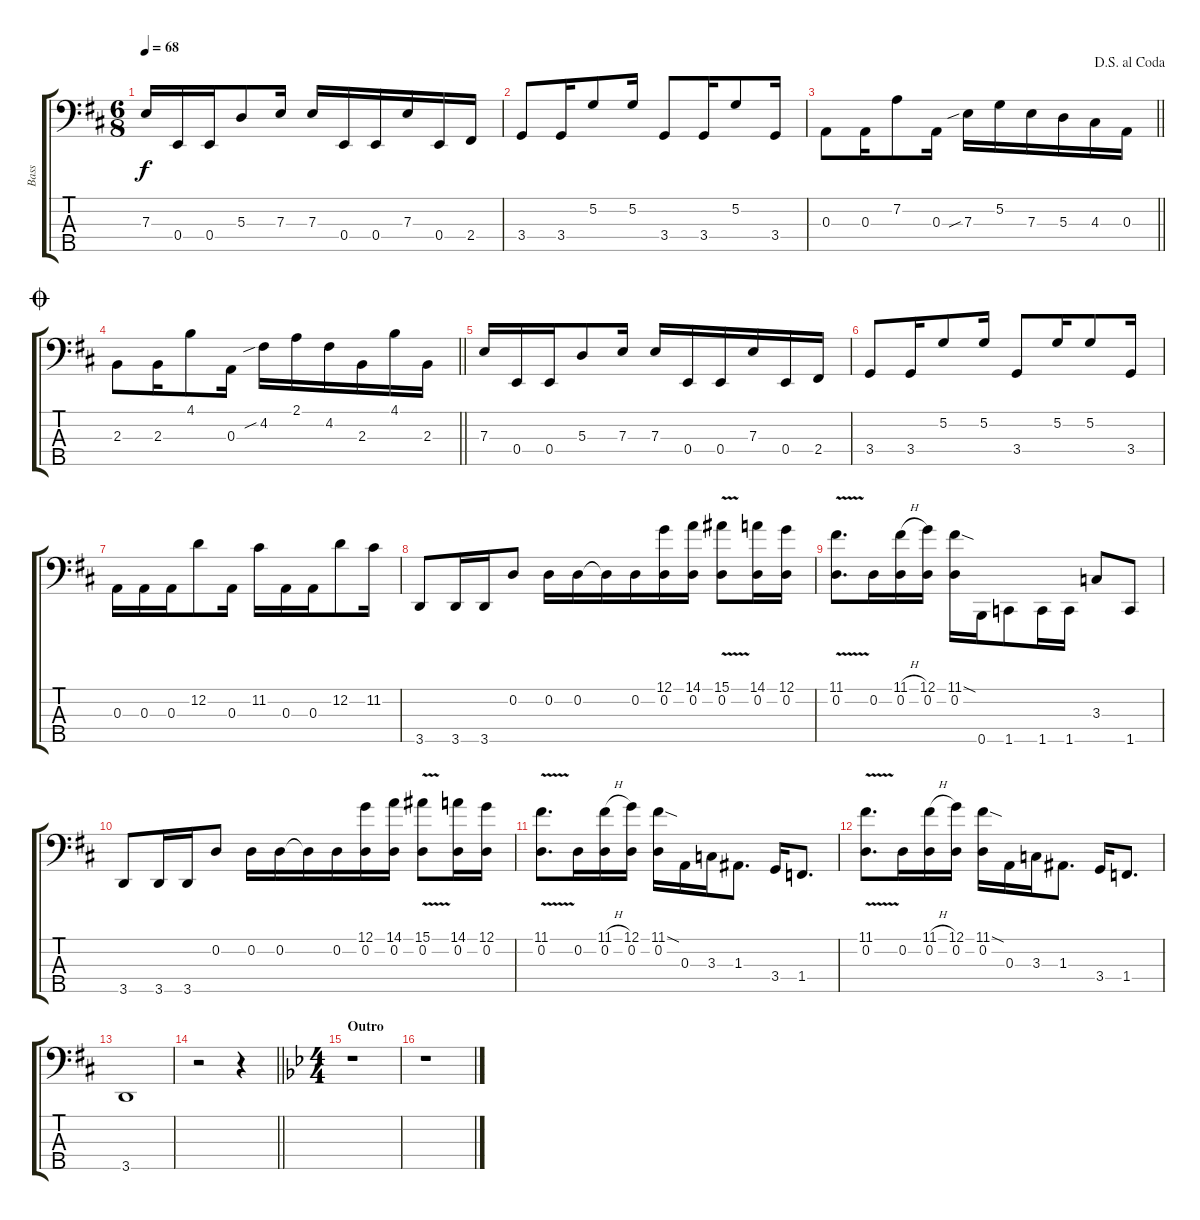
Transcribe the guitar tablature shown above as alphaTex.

\track ("Bass" "Bass") {instrument electricbassfinger}
\staff {score tabs}
\tuning (G2 D2 A1 E1 B0) {hide}
\ts (6 8)
\tempo 68
\clef f4
\ks d
7.3.16{dy f} 0.4.16 0.4.16 5.3.8 7.3.16 7.3.16 0.4.16 0.4.16 7.3.16 0.4.16 2.4.16 |
3.4.8 3.4.16 5.2.8 5.2.16 3.4.8 3.4.16 5.2.8 3.4.16 |
\jump dalsegnoalcoda
\barLineRight lightlight
0.3.8 0.3.16 7.2.8 0.3.16 7.3{sib}.16 5.2.16 7.3.16 5.3.16 4.3.16 0.3.16 |
\jump coda
\barLineRight lightlight
2.3.8 2.3.16 4.1.8 0.3.16 4.2{sib}.16 2.1.16 4.2.16 2.3.16 4.1.16 2.3.16 |
\section ("" " ")
7.3.16 0.4.16 0.4.16 5.3.8 7.3.16 7.3.16 0.4.16 0.4.16 7.3.16 0.4.16 2.4.16 |
3.4.8 3.4.16 5.2.8 5.2.16 3.4.8 5.2.16 5.2.8 3.4.16 |
0.3.16 0.3.16 0.3.16 12.2.8 0.3.16 11.2.16 0.3.16 0.3.16 12.2.8 11.2.16 |
3.5.8 3.5.16 3.5.16 0.2.8 0.2.16 0.2.16 0.2{t}.16 0.2.16 (12.1 0.2).16 (14.1 0.2).16 (15.1{v} 0.2{v}).8 (14.1 0.2).16 (12.1 0.2).16 |
(11.1{v} 0.2{v}).8{d} 0.2.16 (11.1{h} 0.2).16 (12.1 0.2).16 (11.1{sod} 0.2).16 0.5.16 1.5.8 1.5.16 1.5.16 3.3.8 1.5.8 |
3.5.8 3.5.16 3.5.16 0.2.8 0.2.16 0.2.16 0.2{t}.16 0.2.16 (12.1 0.2).16 (14.1 0.2).16 (15.1{v} 0.2{v}).8 (14.1 0.2).16 (12.1 0.2).16 |
(11.1{v} 0.2{v}).8{d} 0.2.16 (11.1{h} 0.2).16 (12.1 0.2).16 (11.1{sod} 0.2).16 0.3.16 3.3.16 1.3.8{d} 3.4.16 1.4.8{d} |
(11.1{v} 0.2{v}).8{d} 0.2.16 (11.1{h} 0.2).16 (12.1 0.2).16 (11.1{sod} 0.2).16 0.3.16 3.3.16 1.3.8{d} 3.4.16 1.4.8{d} |
3.5.1 |
\barLineRight lightlight
r.2 r.4 |
\ts (4 4)
\section ("" "Outro")
\ks bb
r.1 |
r.1
